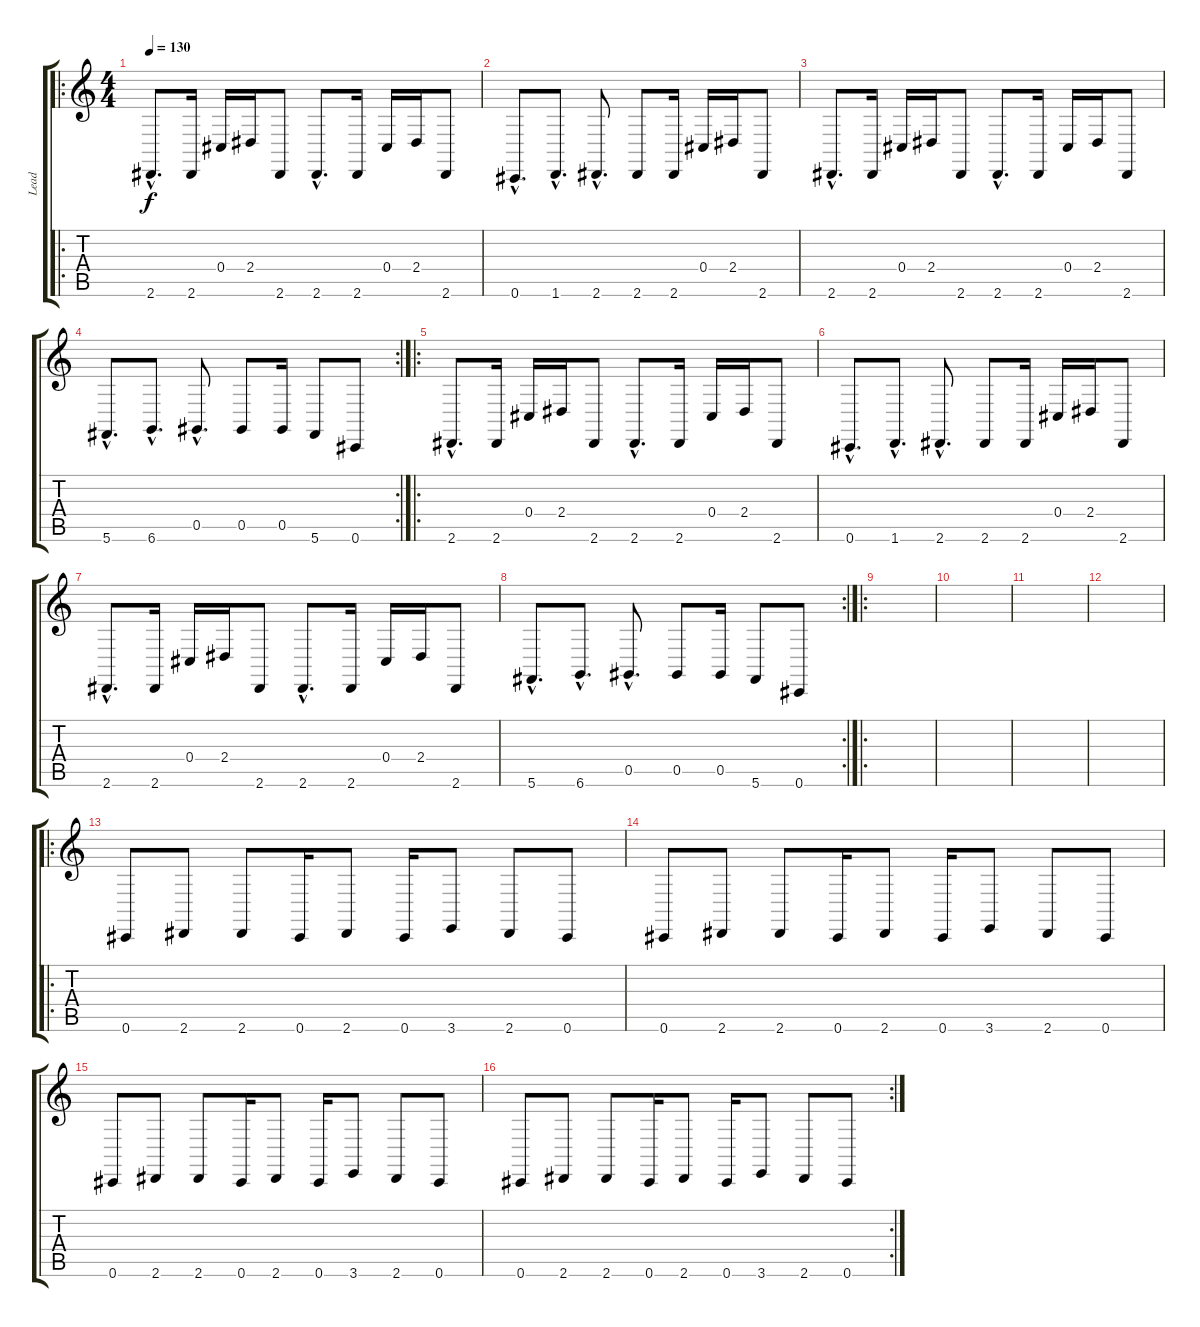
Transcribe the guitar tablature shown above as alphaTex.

\track ("Lead" "Lead") {instrument lead2sawtooth}
\staff {score tabs}
\tuning (Eb4 Bb3 Gb3 Db3 Ab2 Db2) {hide}
\ro
\ts (4 4)
\tempo 130
\clef g2
\ks c
2.6{hac}.8{d dy f} 2.6.16 0.4.16 2.4.16 2.6.8 2.6{hac}.8{d} 2.6.16 0.4.16 2.4.16 2.6.8 |
0.6{hac}.8{d} 1.6{hac}.8{d} 2.6{hac}.8{d} 2.6.8 2.6.16 0.4.16 2.4.16 2.6.8 |
2.6{hac}.8{d} 2.6.16 0.4.16 2.4.16 2.6.8 2.6{hac}.8{d} 2.6.16 0.4.16 2.4.16 2.6.8 |
\rc 2
5.6{hac}.8{d} 6.6{hac}.8{d} 0.5{hac}.8{d} 0.5.8 0.5.16 5.6.8 0.6.8 |
\ro
2.6{hac}.8{d} 2.6.16 0.4.16 2.4.16 2.6.8 2.6{hac}.8{d} 2.6.16 0.4.16 2.4.16 2.6.8 |
0.6{hac}.8{d} 1.6{hac}.8{d} 2.6{hac}.8{d} 2.6.8 2.6.16 0.4.16 2.4.16 2.6.8 |
2.6{hac}.8{d} 2.6.16 0.4.16 2.4.16 2.6.8 2.6{hac}.8{d} 2.6.16 0.4.16 2.4.16 2.6.8 |
\rc 2
5.6{hac}.8{d} 6.6{hac}.8{d} 0.5{hac}.8{d} 0.5.8 0.5.16 5.6.8 0.6.8 |
\ro
|
|
|
|
\ro
0.6.8 2.6.8 2.6.8 0.6.16 2.6.8 0.6.16 3.6.8 2.6.8 0.6.8 |
0.6.8 2.6.8 2.6.8 0.6.16 2.6.8 0.6.16 3.6.8 2.6.8 0.6.8 |
0.6.8 2.6.8 2.6.8 0.6.16 2.6.8 0.6.16 3.6.8 2.6.8 0.6.8 |
\rc 2
0.6.8 2.6.8 2.6.8 0.6.16 2.6.8 0.6.16 3.6.8 2.6.8 0.6.8
